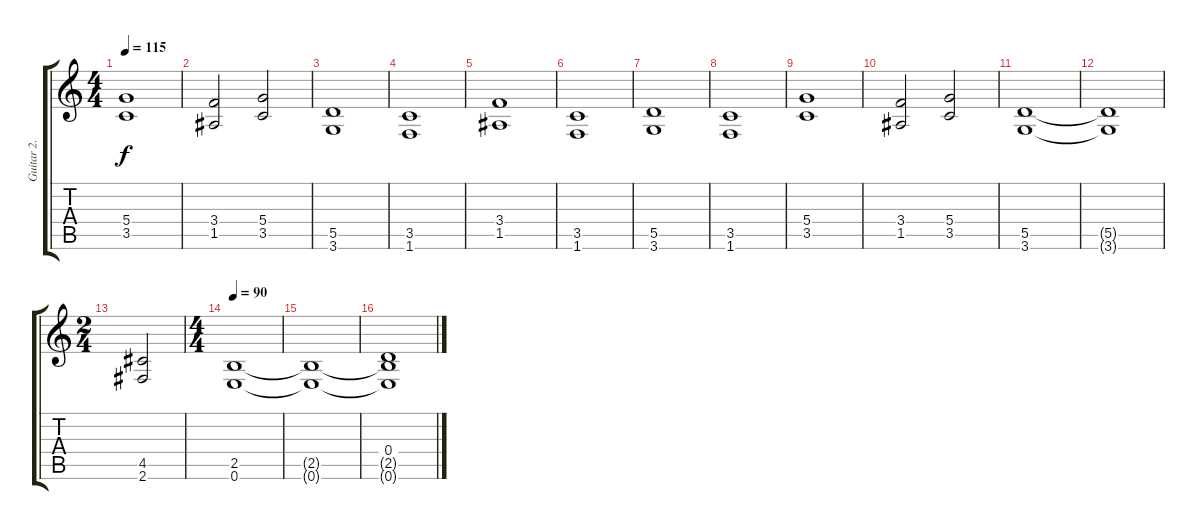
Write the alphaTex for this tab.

\track ("Guitar 2." "Guitar 2.") {instrument overdrivenguitar}
\staff {score tabs}
\tuning (E4 B3 G3 D3 A2 E2) {hide}
\ts (4 4)
\tempo 115
\clef g2
\ks c
(5.4 3.5).1{dy f} |
(3.4 1.5).2 (5.4 3.5).2 |
(5.5 3.6).1 |
(3.5 1.6).1 |
(3.4 1.5).1 |
(3.5 1.6).1 |
(5.5 3.6).1 |
(3.5 1.6).1 |
(5.4 3.5).1 |
(3.4 1.5).2 (5.4 3.5).2 |
(5.5 3.6).1 |
(5.5{t} 3.6{t}).1 |
\ts (2 4)
(4.5 2.6).2 |
\ts (4 4)
\tempo 90
(2.5 0.6).1 |
(2.5{t} 0.6{t}).1 |
(0.4 2.5{t} 0.6{t}).1
